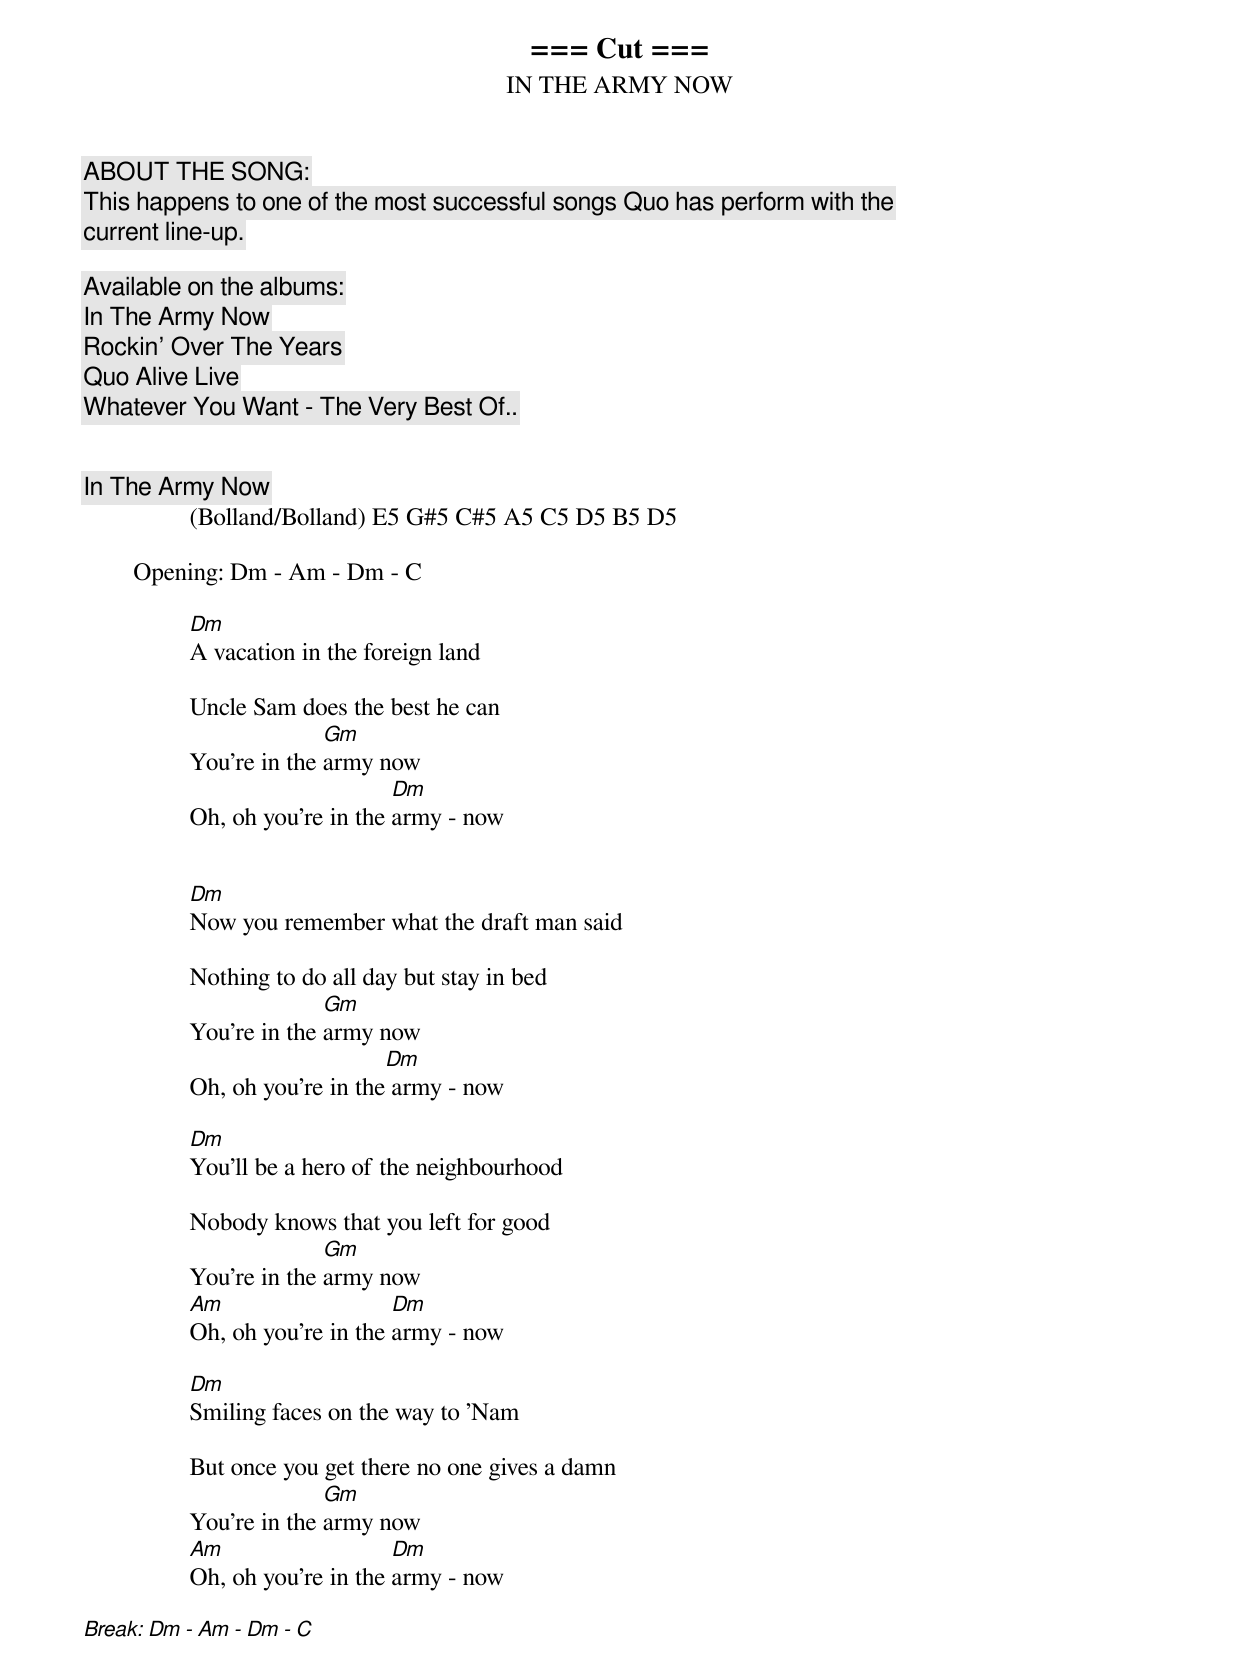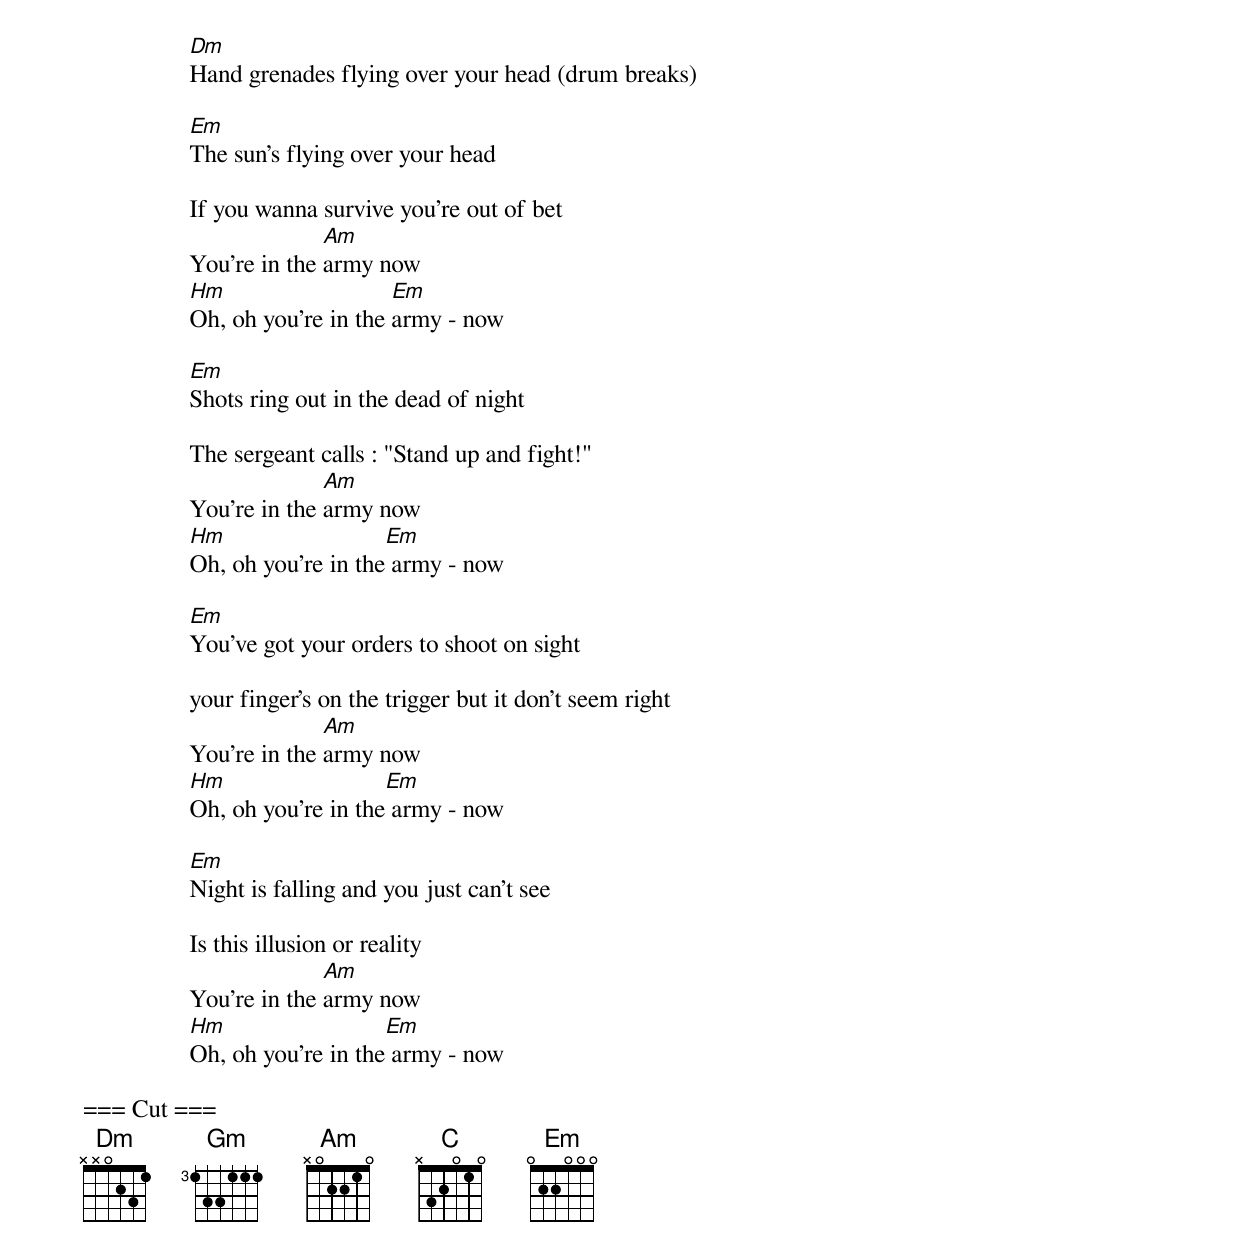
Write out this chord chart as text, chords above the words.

=== Cut ===
                                           IN THE ARMY NOW


ABOUT THE SONG:
This happens to one of the most successful songs Quo has perform with the
current line-up.

Available on the albums:
   In The Army Now
   Rockin' Over The Years
   Quo Alive Live
   Whatever You Want - The Very Best Of..


                 In The Army Now
                 (Bolland/Bolland) E5 G#5 C#5 A5 C5 D5 B5 D5

        Opening: Dm - Am - Dm - C

                 Dm
                 A vacation in the foreign land

                 Uncle Sam does the best he can
                               Gm
                 You're in the army now
                                      Dm
                 Oh, oh you're in the army - now


                 Dm
                 Now you remember what the draft man said

                 Nothing to do all day but stay in bed
                               Gm
                 You're in the army now
                                     Dm
                 Oh, oh you're in the army - now

                 Dm
                 You'll be a hero of the neighbourhood

                 Nobody knows that you left for good
                               Gm
                 You're in the army now
                 Am                   Dm
                 Oh, oh you're in the army - now

                 Dm
                 Smiling faces on the way to 'Nam

                 But once you get there no one gives a damn
                               Gm
                 You're in the army now
                 Am                   Dm
                 Oh, oh you're in the army - now

           Break: Dm - Am - Dm - C

                 Dm
                 Hand grenades flying over your head (drum breaks)

                 Em
                 The sun's flying over your head

                 If you wanna survive you're out of bet
                               Am
                 You're in the army now
                 Hm                   Em
                 Oh, oh you're in the army - now

                 Em
                 Shots ring out in the dead of night

                 The sergeant calls : "Stand up and fight!"
                               Am
                 You're in the army now
                 Hm                  Em
                 Oh, oh you're in the army - now

                 Em
                 You've got your orders to shoot on sight

                 your finger's on the trigger but it don't seem right
                               Am
                 You're in the army now
                 Hm                  Em
                 Oh, oh you're in the army - now

                 Em
                 Night is falling and you just can't see

                 Is this illusion or reality
                               Am
                 You're in the army now
                 Hm                  Em
                 Oh, oh you're in the army - now

=== Cut ===
